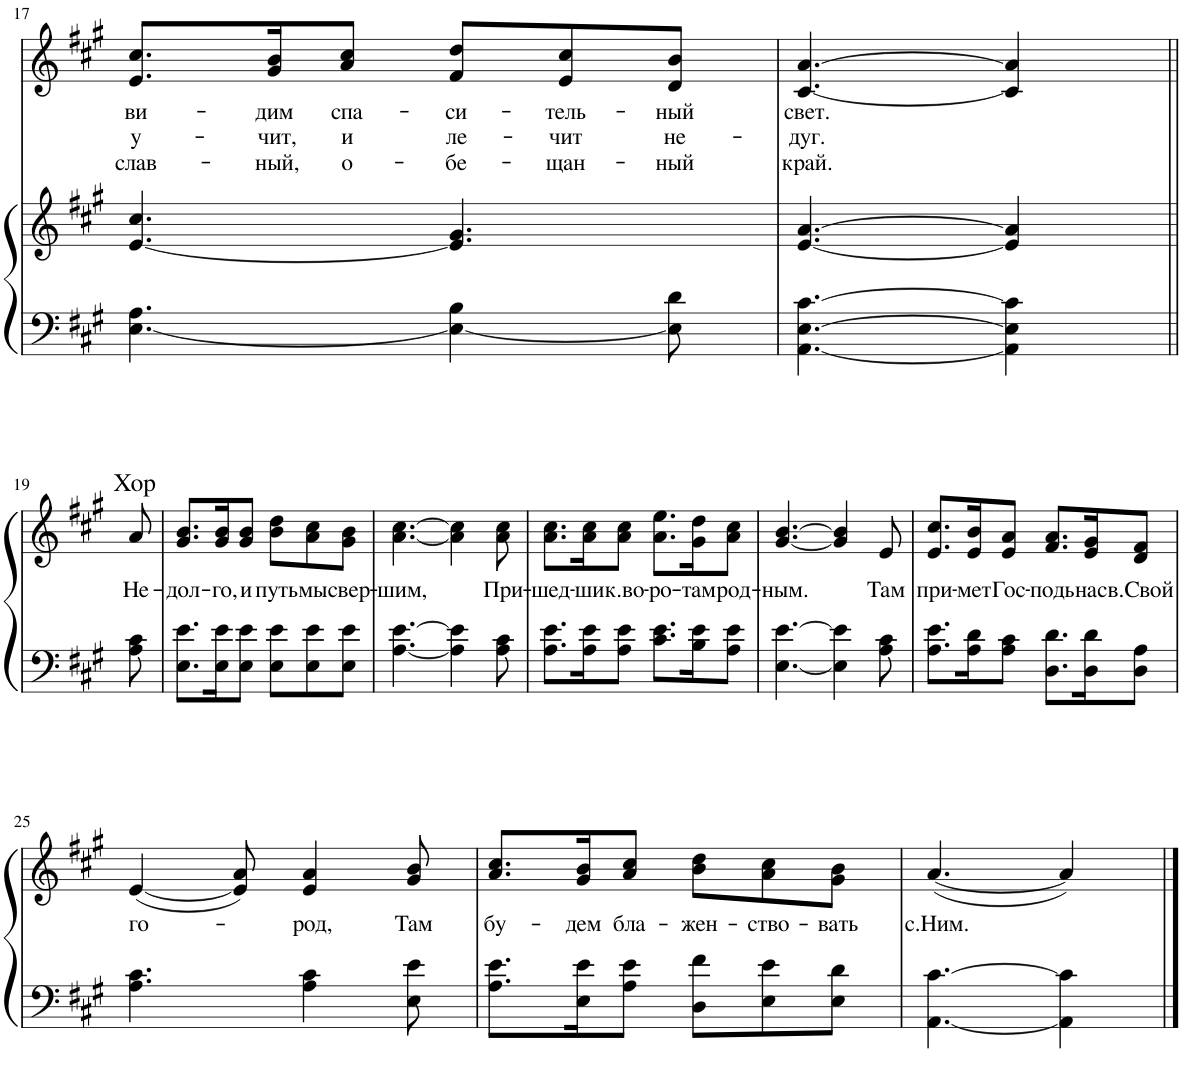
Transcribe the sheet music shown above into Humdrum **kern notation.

**kern	**kern	**text	**kern	**text	**text	**text
*part1	*part1	*part1	*part1	*part1	*part1	*part1
*staff3	*staff2	*staff2	*staff1	*staff1	*staff1	*staff1
*I"Piano	*	*	*	*	*	*
*I'Pno.	*	*	*	*	*	*
!!LO:PB:g=z
*clefF4	*clefG2	*	*clefG2	*	*	*
*k[f#c#g#]	*k[f#c#g#]	*	*k[f#c#g#]	*	*	*
*M6/8	*M6/8	*	*M6/8	*	*	*
=17	=17	=17	=17	=17	=17	=17
!	!	!	!	!LO:LY:b	!LO:LY:b	!LO:LY:b
[4.E\ 4.A\	[4.e/ 4.cc#/	.	8.e/ 8.cc#/L	ви-	у-	слав-
!	!	!	!	!LO:LY:b	!LO:LY:b	!LO:LY:b
.	.	.	16g#/ 16b/K	-дим	-чит,	-ный,
!	!	!	!	!LO:LY:b	!LO:LY:b	!LO:LY:b
.	.	.	8a/ 8cc#/J	спа-	и	о-
!	!	!	!	!LO:LY:b	!LO:LY:b	!LO:LY:b
4E\_ 4B\	4.e/] 4.g#/	.	8f#/ 8dd/L	-си-	ле-	-бе-
!	!	!	!	!LO:LY:b	!LO:LY:b	!LO:LY:b
.	.	.	8e/ 8cc#/	-тель-	-чит	-щан-
!	!	!	!	!LO:LY:b	!LO:LY:b	!LO:LY:b
8E\] 8d\	.	.	8d/ 8b/J	-ный	не-	-ный
=18	=18	=18	=18	=18	=18	=18
!	!	!	!	!LO:LY:b	!LO:LY:b	!LO:LY:b
[4.AA\ [4.E\ [4.c#\	[4.e/ [4.a/	.	[4.c#/ [4.a/	свет.	-дуг.	край.
4AA\] 4E\] 4c#\]	4e/] 4a/]	.	4c#/] 4a/]	.	.	.
!!LO:LB:g=z
=19||	=19||	=19||	=19||	=19||	=19||	=19||
!	!	!	!LO:TX:a:t=Хор	!	!	!
!	!	!LO:LY:b	!	!	!	!
8A\ 8c#\	8a/	Не-	8r	.	.	.
=20	=20	=20	=20	=20	=20	=20
!	!	!LO:LY:b	!	!	!	!
8.E\ 8.e\L	8.g#/ 8.b/L	-дол-	2.r	.	.	.
!	!	!LO:LY:b	!	!	!	!
16E\ 16e\K	16g#/ 16b/K	-го,	.	.	.	.
!	!	!LO:LY:b	!	!	!	!
8E\ 8e\J	8g#/ 8b/J	и	.	.	.	.
!	!	!LO:LY:b	!	!	!	!
8E\ 8e\L	8b\ 8dd\L	путь	.	.	.	.
!	!	!LO:LY:b	!	!	!	!
8E\ 8e\	8a\ 8cc#\	мы	.	.	.	.
!	!	!LO:LY:b	!	!	!	!
8E\ 8e\J	8g#\ 8b\J	свер-	.	.	.	.
=21	=21	=21	=21	=21	=21	=21
!	!	!LO:LY:b	!	!	!	!
[4.A\ [4.e\	[4.a\ [4.cc#\	-шим,	2.r	.	.	.
4A\] 4e\]	4a\] 4cc#\]	.	.	.	.	.
!	!	!LO:LY:b	!	!	!	!
8A\ 8c#\	8a\ 8cc#\	При-	.	.	.	.
=22	=22	=22	=22	=22	=22	=22
!	!	!LO:LY:b	!	!	!	!
8.A\ 8.e\L	8.a\ 8.cc#\L	-шед-	2.r	.	.	.
!	!	!LO:LY:b	!	!	!	!
16A\ 16e\K	16a\ 16cc#\K	-ши	.	.	.	.
!	!	!LO:LY:b	!	!	!	!
8A\ 8e\J	8a\ 8cc#\J	к.во-	.	.	.	.
!	!	!LO:LY:b	!	!	!	!
8.c#\ 8.e\L	8.a\ 8.ee\L	-ро-	.	.	.	.
!	!	!LO:LY:b	!	!	!	!
16B\ 16e\K	16g#\ 16dd\K	-там	.	.	.	.
!	!	!LO:LY:b	!	!	!	!
8A\ 8e\J	8a\ 8cc#\J	род-	.	.	.	.
=23	=23	=23	=23	=23	=23	=23
!	!	!LO:LY:b	!	!	!	!
[4.E\ [4.e\	[4.g#/ [4.b/	-ным.	2.r	.	.	.
4E\] 4e\]	4g#/] 4b/]	.	.	.	.	.
!	!	!LO:LY:b	!	!	!	!
8A\ 8c#\	8e/	Там	.	.	.	.
=24	=24	=24	=24	=24	=24	=24
!	!	!LO:LY:b	!	!	!	!
8.A\ 8.e\L	8.e/ 8.cc#/L	при-	2.r	.	.	.
!	!	!LO:LY:b	!	!	!	!
16A\ 16d\K	16e/ 16b/K	-мет	.	.	.	.
!	!	!LO:LY:b	!	!	!	!
8A\ 8c#\J	8e/ 8a/J	Гос-	.	.	.	.
!	!	!LO:LY:b	!	!	!	!
8.D\ 8.d\L	8.f#/ 8.a/L	-подь	.	.	.	.
!	!	!LO:LY:b	!	!	!	!
16D\ 16d\K	16e/ 16g#/K	нас	.	.	.	.
!	!	!LO:LY:b	!	!	!	!
8D\ 8A\J	8d/ 8f#/J	в.Свой	.	.	.	.
!!LO:LB:g=z
=25	=25	=25	=25	=25	=25	=25
!	!	!LO:LY:b	!	!	!	!
4.A\ 4.c#\	[4e/	го-	2.r	.	.	.
.	8e/] 8a/	.	.	.	.	.
!	!	!LO:LY:b	!	!	!	!
4A\ 4c#\	4e/ 4a/	-род,	.	.	.	.
!	!	!LO:LY:b	!	!	!	!
8E\ 8e\	8g#/ 8b/	Там	.	.	.	.
=26	=26	=26	=26	=26	=26	=26
!	!	!LO:LY:b	!	!	!	!
8.A\ 8.e\L	8.a/ 8.cc#/L	бу-	2.r	.	.	.
!	!	!LO:LY:b	!	!	!	!
16E\ 16e\K	16g#/ 16b/K	-дем	.	.	.	.
!	!	!LO:LY:b	!	!	!	!
8A\ 8e\J	8a/ 8cc#/J	бла-	.	.	.	.
!	!	!LO:LY:b	!	!	!	!
8D\ 8f#\L	8b\ 8dd\L	-жен-	.	.	.	.
!	!	!LO:LY:b	!	!	!	!
8E\ 8e\	8a\ 8cc#\	-ство-	.	.	.	.
!	!	!LO:LY:b	!	!	!	!
8E\ 8d\J	8g#\ 8b\J	-вать	.	.	.	.
=27	=27	=27	=27	=27	=27	=27
!	!	!LO:LY:b	!	!	!	!
[4.AA\ [4.c#\	[4.a/	с.Ним.	2.r	.	.	.
4AA\] 4c#\]	4a/]	.	.	.	.	.
8ryy	8ryy	.	.	.	.	.
==	==	==	==	==	==	==
*-	*-	*-	*-	*-	*-	*-
